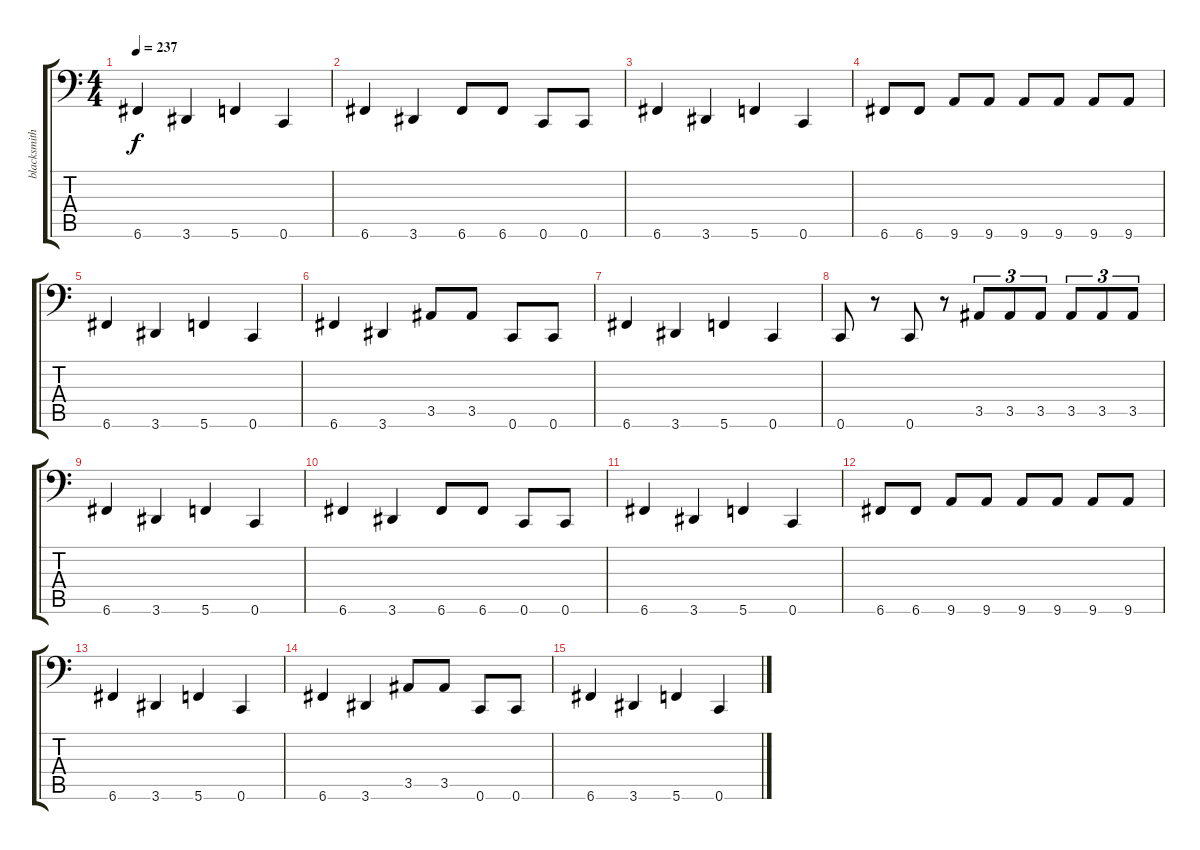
\track ("blacksmith" "blacksmith") {instrument electricbassfinger}
\staff {score tabs}
\tuning (D3 A2 F2 C2 G1 C1) {hide}
\ts (4 4)
\tempo 237
\clef f4
\ks c
6.6.4{dy f} 3.6.4 5.6.4 0.6.4 |
6.6.4 3.6.4 6.6.8 6.6.8 0.6.8 0.6.8 |
6.6.4 3.6.4 5.6.4 0.6.4 |
6.6.8 6.6.8 9.6.8 9.6.8 9.6.8 9.6.8 9.6.8 9.6.8 |
6.6.4 3.6.4 5.6.4 0.6.4 |
6.6.4 3.6.4 3.5.8 3.5.8 0.6.8 0.6.8 |
6.6.4 3.6.4 5.6.4 0.6.4 |
0.6.8 r.8 0.6.8 r.8 3.5.8{tu (3 2)} 3.5.8{tu (3 2)} 3.5.8{tu (3 2)} 3.5.8{tu (3 2)} 3.5.8{tu (3 2)} 3.5.8{tu (3 2)} |
6.6.4 3.6.4 5.6.4 0.6.4 |
6.6.4 3.6.4 6.6.8 6.6.8 0.6.8 0.6.8 |
6.6.4 3.6.4 5.6.4 0.6.4 |
6.6.8 6.6.8 9.6.8 9.6.8 9.6.8 9.6.8 9.6.8 9.6.8 |
6.6.4 3.6.4 5.6.4 0.6.4 |
6.6.4 3.6.4 3.5.8 3.5.8 0.6.8 0.6.8 |
6.6.4 3.6.4 5.6.4 0.6.4
